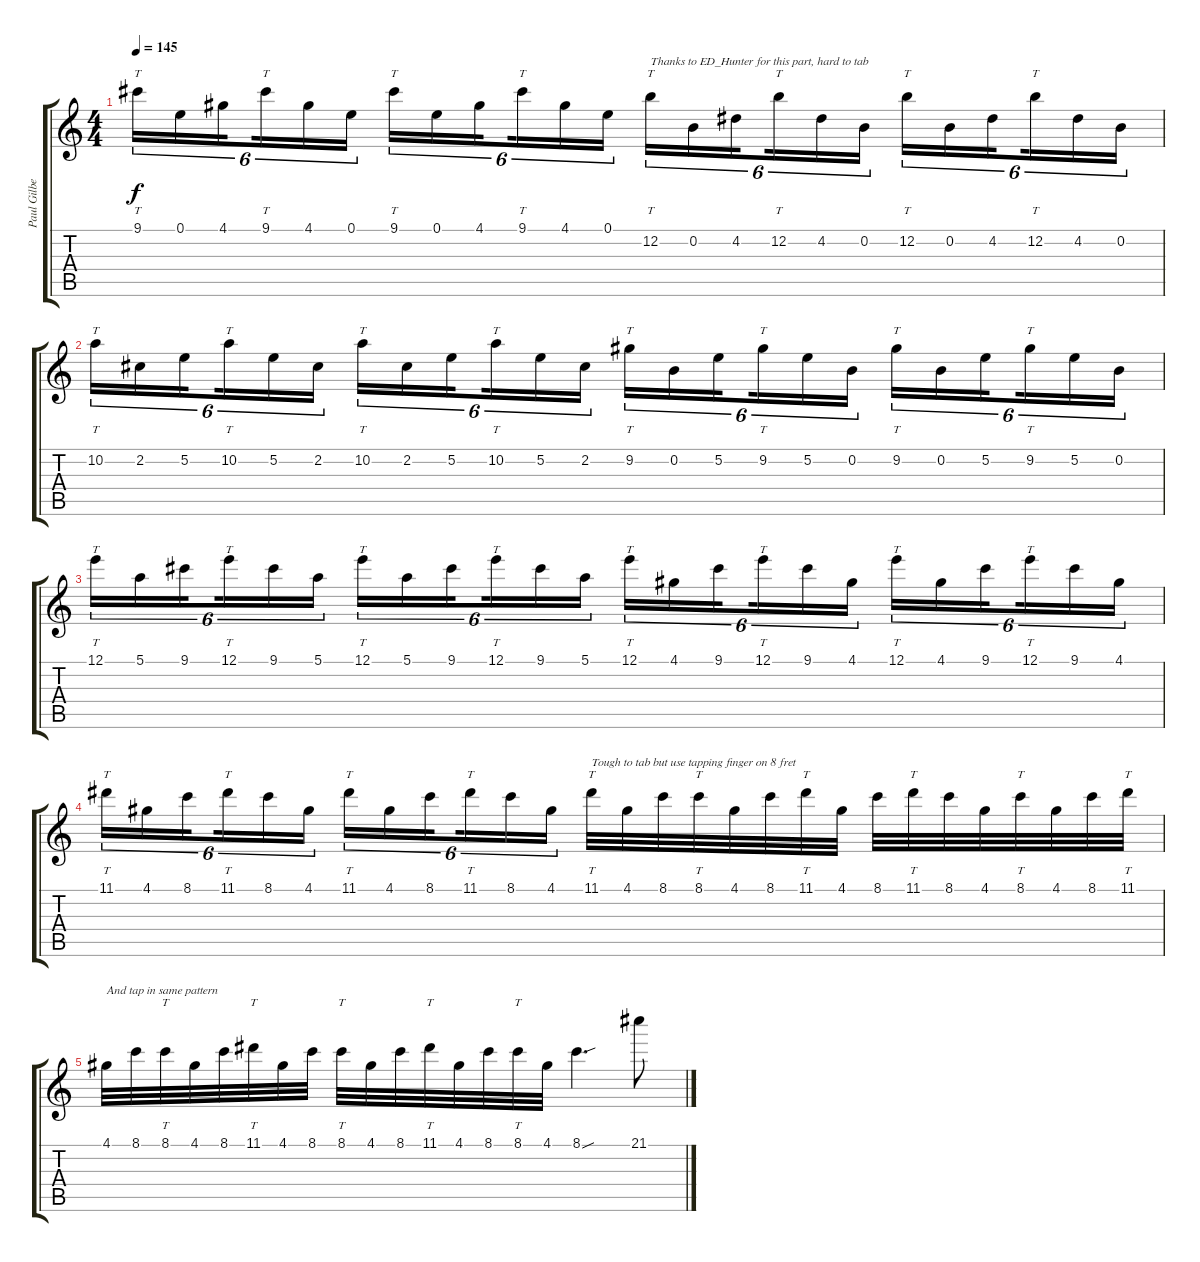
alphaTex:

\track ("Paul Gilbert" "Paul Gilbe") {instrument distortionguitar}
\staff {score tabs}
\tuning (E4 B3 G3 D3 A2 E2) {hide}
\ts (4 4)
\tempo 145
\clef g2
\ks c
9.1.16{tt tu (6 4) dy f} 0.1.16{tu (6 4)} 4.1.16{tu (6 4) beam splitsecondary} 9.1.16{tt tu (6 4)} 4.1.16{tu (6 4)} 0.1.16{tu (6 4)} 9.1.16{tt tu (6 4)} 0.1.16{tu (6 4)} 4.1.16{tu (6 4) beam splitsecondary} 9.1.16{tt tu (6 4)} 4.1.16{tu (6 4)} 0.1.16{tu (6 4)} 12.2.16{tt tu (6 4) txt "Thanks to ED_Hunter for this part, hard to tab"} 0.2.16{tu (6 4)} 4.2.16{tu (6 4) beam splitsecondary} 12.2.16{tt tu (6 4)} 4.2.16{tu (6 4)} 0.2.16{tu (6 4)} 12.2.16{tt tu (6 4)} 0.2.16{tu (6 4)} 4.2.16{tu (6 4) beam splitsecondary} 12.2.16{tt tu (6 4)} 4.2.16{tu (6 4)} 0.2.16{tu (6 4)} |
10.2.16{tt tu (6 4)} 2.2.16{tu (6 4)} 5.2.16{tu (6 4) beam splitsecondary} 10.2.16{tt tu (6 4)} 5.2.16{tu (6 4)} 2.2.16{tu (6 4)} 10.2.16{tt tu (6 4)} 2.2.16{tu (6 4)} 5.2.16{tu (6 4) beam splitsecondary} 10.2.16{tt tu (6 4)} 5.2.16{tu (6 4)} 2.2.16{tu (6 4)} 9.2.16{tt tu (6 4)} 0.2.16{tu (6 4)} 5.2.16{tu (6 4) beam splitsecondary} 9.2.16{tt tu (6 4)} 5.2.16{tu (6 4)} 0.2.16{tu (6 4)} 9.2.16{tt tu (6 4)} 0.2.16{tu (6 4)} 5.2.16{tu (6 4) beam splitsecondary} 9.2.16{tt tu (6 4)} 5.2.16{tu (6 4)} 0.2.16{tu (6 4)} |
12.1.16{tt tu (6 4)} 5.1.16{tu (6 4)} 9.1.16{tu (6 4) beam splitsecondary} 12.1.16{tt tu (6 4)} 9.1.16{tu (6 4)} 5.1.16{tu (6 4)} 12.1.16{tt tu (6 4)} 5.1.16{tu (6 4)} 9.1.16{tu (6 4) beam splitsecondary} 12.1.16{tt tu (6 4)} 9.1.16{tu (6 4)} 5.1.16{tu (6 4)} 12.1.16{tt tu (6 4)} 4.1.16{tu (6 4)} 9.1.16{tu (6 4) beam splitsecondary} 12.1.16{tt tu (6 4)} 9.1.16{tu (6 4)} 4.1.16{tu (6 4)} 12.1.16{tt tu (6 4)} 4.1.16{tu (6 4)} 9.1.16{tu (6 4) beam splitsecondary} 12.1.16{tt tu (6 4)} 9.1.16{tu (6 4)} 4.1.16{tu (6 4)} |
11.1.16{tt tu (6 4)} 4.1.16{tu (6 4)} 8.1.16{tu (6 4) beam splitsecondary} 11.1.16{tt tu (6 4)} 8.1.16{tu (6 4)} 4.1.16{tu (6 4)} 11.1.16{tt tu (6 4)} 4.1.16{tu (6 4)} 8.1.16{tu (6 4) beam splitsecondary} 11.1.16{tt tu (6 4)} 8.1.16{tu (6 4)} 4.1.16{tu (6 4)} 11.1.32{tt txt "Tough to tab but use tapping finger on 8 fret"} 4.1.32 8.1.32 8.1.32{tt} 4.1.32 8.1.32 11.1.32{tt} 4.1.32 8.1.32 11.1.32{tt} 8.1.32 4.1.32 8.1.32{tt} 4.1.32 8.1.32 11.1.32{tt} |
4.1.32{txt "And tap in same pattern"} 8.1.32 8.1.32{tt} 4.1.32 8.1.32 11.1.32{tt} 4.1.32 8.1.32 8.1.32{tt} 4.1.32 8.1.32 11.1.32{tt} 4.1.32 8.1.32 8.1.32{tt} 4.1.32 8.1{sou}.4{d} 21.1.8
